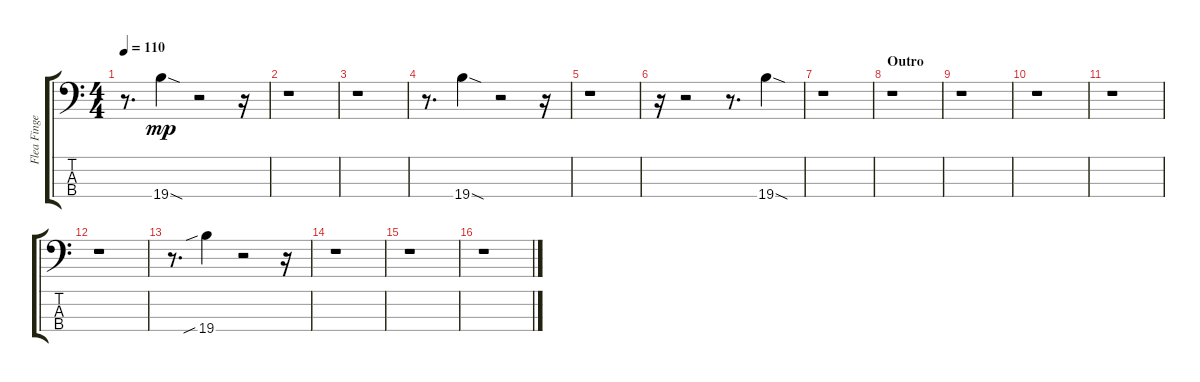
\track ("Flea Finger" "Flea Finge") {instrument electricbassfinger}
\staff {score tabs}
\tuning (G2 D2 A1 E1) {hide}
\ts (4 4)
\tempo 110
\clef f4
\ks c
r.8{d dy mp} 19.4{sod}.4 r.2 r.16 |
r.1 |
r.1 |
r.8{d} 19.4{sod}.4 r.2 r.16 |
r.1 |
r.16 r.2 r.8{d} 19.4{sod}.4 |
r.1 |
\section ("" "Outro")
r.1 |
r.1 |
r.1 |
r.1 |
r.1 |
r.8{d} 19.4{sib}.4 r.2 r.16 |
r.1 |
r.1 |
r.1
